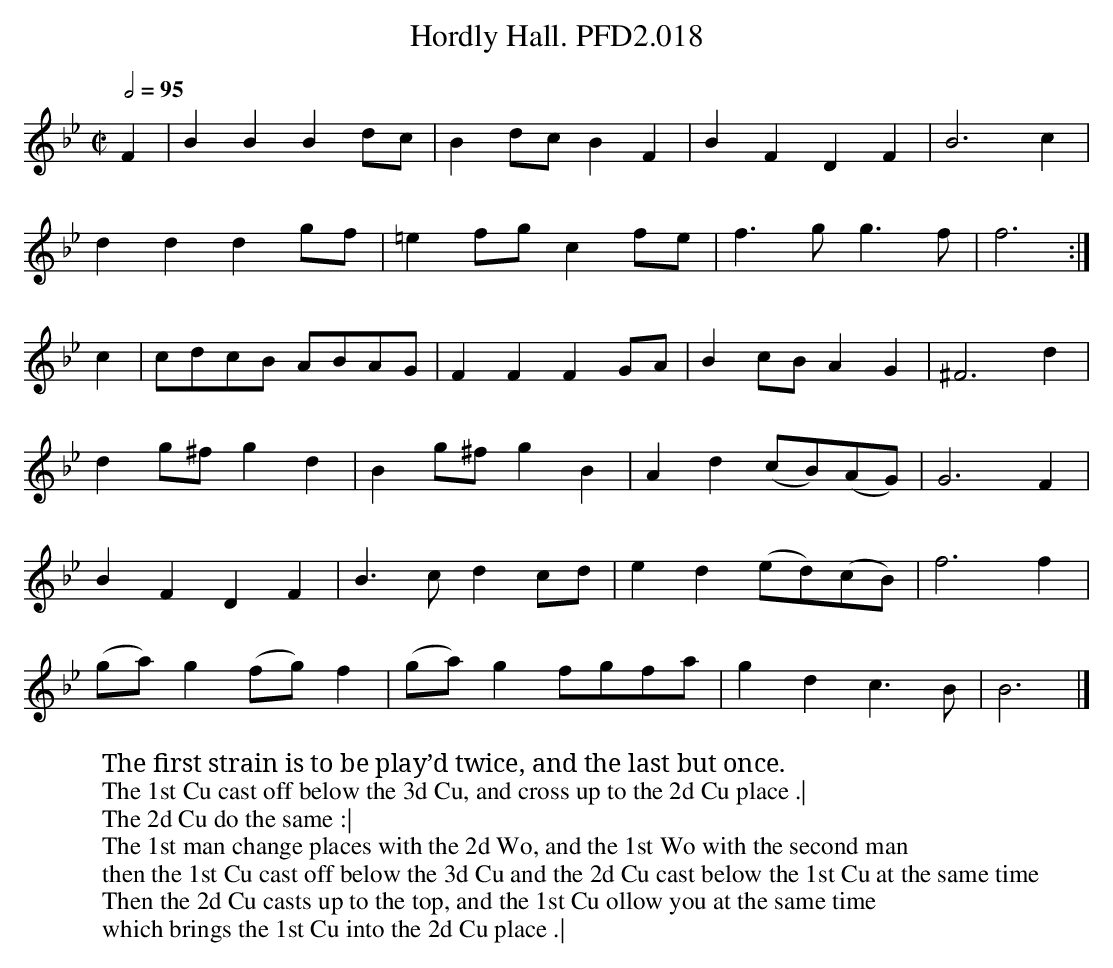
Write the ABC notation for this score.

X:1
T:Hordly Hall. PFD2.018
M:C|
L:1/8
Q:1/2=95
W:The first strain is to be play’d twice, and the last but once.
W:The 1st Cu cast off below the 3d Cu, and cross up to the 2d Cu place .|
W:The 2d Cu do the same :|
W:The 1st man change places with the 2d Wo, and the 1st Wo with the second man
W:then the 1st Cu cast off below the 3d Cu and the 2d Cu cast below the 1st Cu at the same time
W:Then the 2d Cu casts up to the top, and the 1st Cu ollow you at the same time
W:which brings the 1st Cu into the 2d Cu place .|
K:Bb
F2|B2B2 B2dc|B2dc B2F2|B2F2 D2F2|B6c2|
d2d2 d2gf|=e2fg c2fe|f3g g3f|f6:|
c2|cdcB ABAG|F2F2 F2GA|B2cB A2G2|^F6 d2|
d2g^f g2d2|B2g^f g2B2|A2d2 (cB)(AG)|G6F2|
B2F2 D2F2|B3c d2cd|e2d2 (ed)(cB)|f6f2|
(ga)g2 (fg)f2|(ga)g2 fgfa|g2d2 c3B|B6|]
